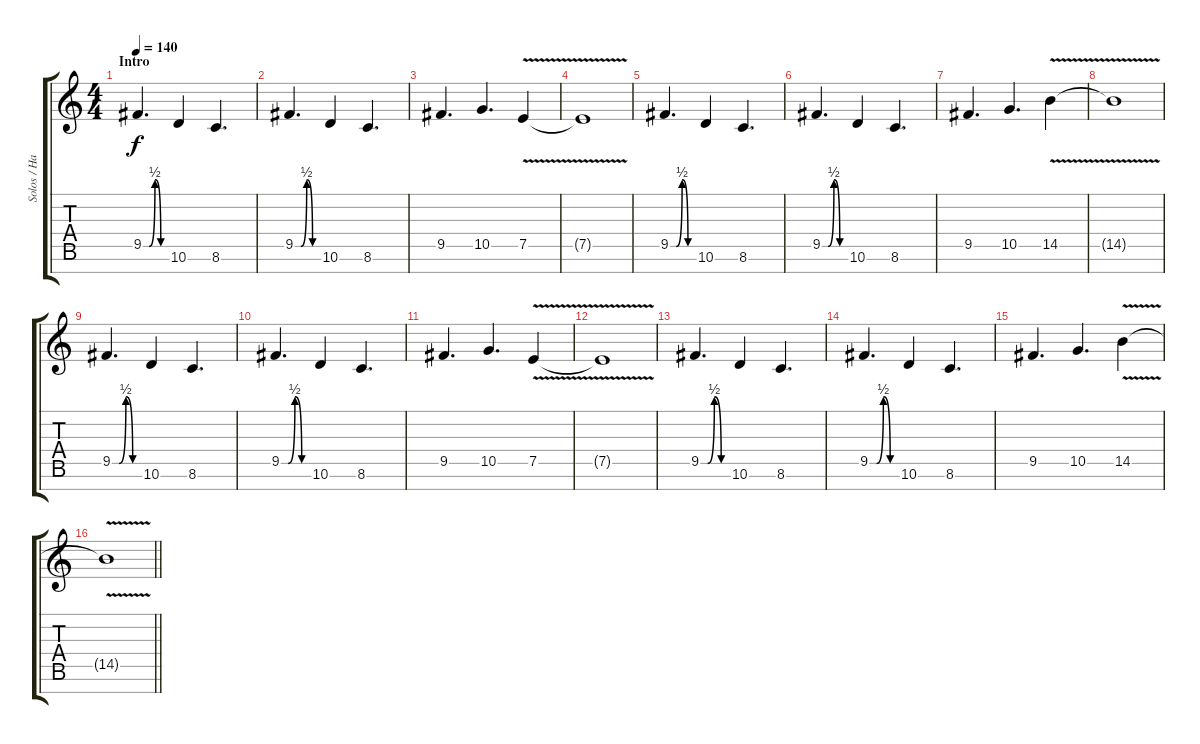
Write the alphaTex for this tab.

\track ("Solos / Harmony" "Solos / Ha") {instrument distortionguitar}
\staff {score tabs}
\tuning (E4 B3 G3 D3 A2 E2 B1) {hide}
\ts (4 4)
\section ("" "Intro")
\tempo 140
\clef g2
\ks c
9.5{be (custom 0 0 15 0 30 2 45 0 60 0)}.4{d dy f instrument distortionguitar} 10.6.4 8.6.4{d} |
9.5{be (custom 0 0 15 0 30 2 45 0 60 0)}.4{d} 10.6.4 8.6.4{d} |
9.5.4{d} 10.5.4{d} 7.5{v}.4 |
7.5{t}.1 |
9.5{be (custom 0 0 15 0 30 2 45 0 60 0)}.4{d} 10.6.4 8.6.4{d} |
9.5{be (custom 0 0 15 0 30 2 45 0 60 0)}.4{d} 10.6.4 8.6.4{d} |
9.5.4{d} 10.5.4{d} 14.5{v}.4 |
14.5{t}.1 |
9.5{be (custom 0 0 15 0 30 2 45 0 60 0)}.4{d} 10.6.4 8.6.4{d} |
9.5{be (custom 0 0 15 0 30 2 45 0 60 0)}.4{d} 10.6.4 8.6.4{d} |
9.5.4{d} 10.5.4{d} 7.5{v}.4 |
7.5{t}.1 |
9.5{be (custom 0 0 15 0 30 2 45 0 60 0)}.4{d} 10.6.4 8.6.4{d} |
9.5{be (custom 0 0 15 0 30 2 45 0 60 0)}.4{d} 10.6.4 8.6.4{d} |
9.5.4{d} 10.5.4{d} 14.5{v}.4 |
\barLineRight lightlight
14.5{t}.1
